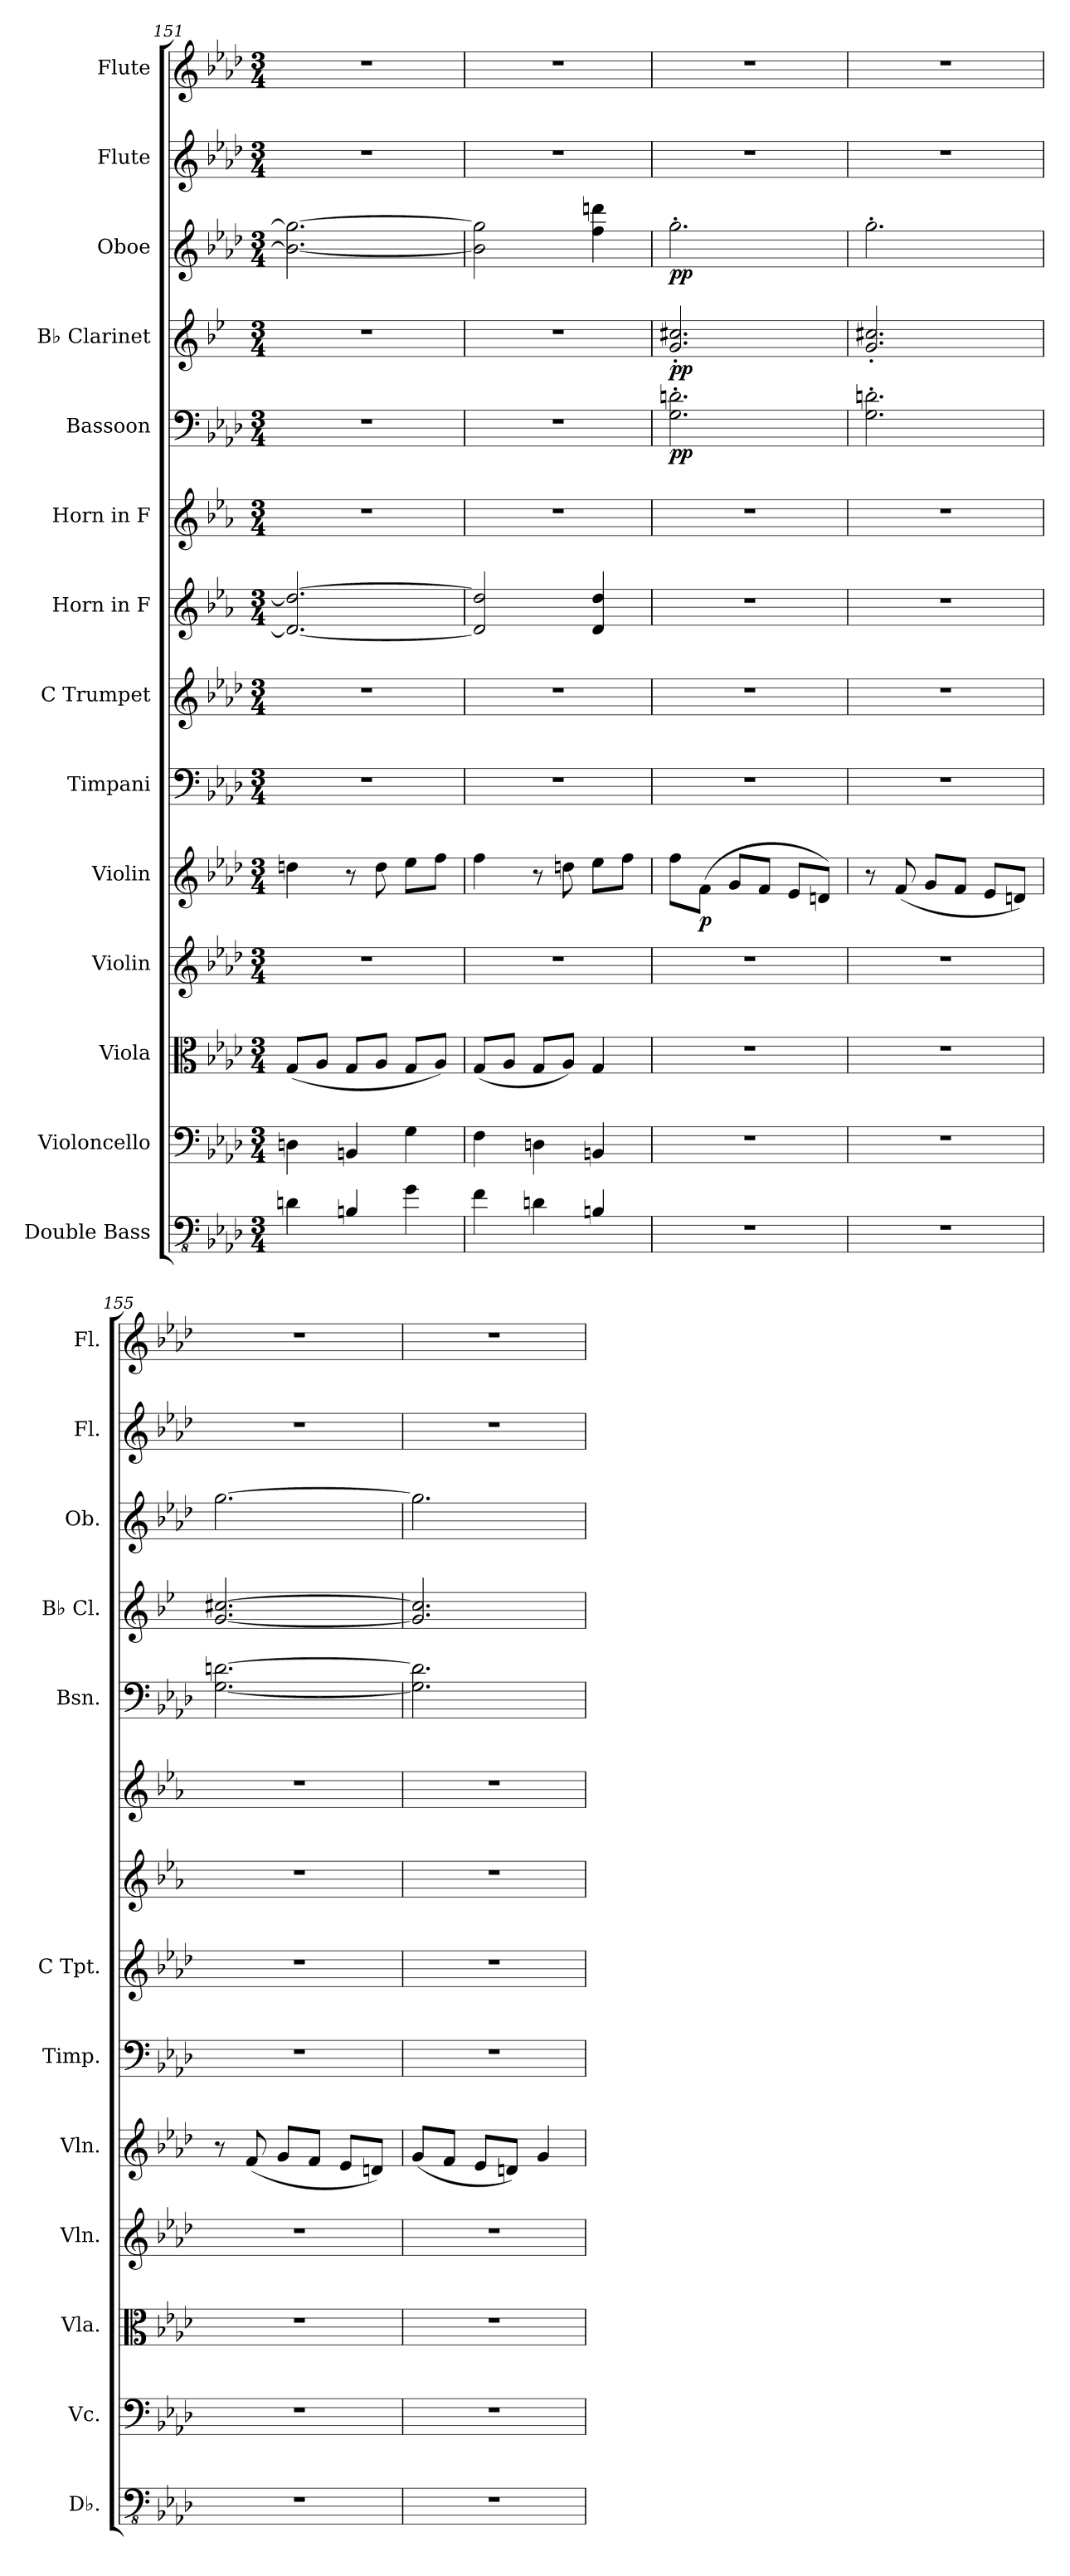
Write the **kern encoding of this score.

**kern	**kern	**kern	**kern	**kern	**dynam	**kern	**kern	**kern	**kern	**kern	**dynam	**kern	**dynam	**kern	**dynam	**kern	**kern
*part14	*part13	*part12	*part11	*part10	*part10	*part9	*part8	*part7	*part6	*part5	*part5	*part4	*part4	*part3	*part3	*part2	*part1
*staff14	*staff13	*staff12	*staff11	*staff10	*staff10	*staff9	*staff8	*staff7	*staff6	*staff5	*staff5	*staff4	*staff4	*staff3	*staff3	*staff2	*staff1
*I"Double Bass	*I"Violoncello	*I"Viola	*I"Violin	*I"Violin	*	*I"Timpani	*I"C Trumpet	*I"Horn in F	*I"Horn in F	*I"Bassoon	*	*I"B♭ Clarinet	*	*I"Oboe	*	*I"Flute	*I"Flute
*I'Db.	*I'Vc.	*I'Vla.	*I'Vln.	*I'Vln.	*	*I'Timp.	*I'C Tpt.	*	*	*I'Bsn.	*	*I'B♭ Cl.	*	*I'Ob.	*	*I'Fl.	*I'Fl.
*clefFv4	*clefF4	*clefC3	*clefG2	*clefG2	*	*clefF4	*clefG2	*clefG2	*clefG2	*clefF4	*	*clefG2	*	*clefG2	*	*clefG2	*clefG2
*ITrd7c12	*	*	*	*	*	*	*	*ITrd4c7	*ITrd4c7	*	*	*ITrd1c2	*	*	*	*	*
*k[b-e-a-d-]	*k[b-e-a-d-]	*k[b-e-a-d-]	*k[b-e-a-d-]	*k[b-e-a-d-]	*	*k[b-e-a-d-]	*k[b-e-a-d-]	*k[b-e-a-d-]	*k[b-e-a-d-]	*k[b-e-a-d-]	*	*k[b-e-a-d-]	*	*k[b-e-a-d-]	*	*k[b-e-a-d-]	*k[b-e-a-d-]
*M3/4	*M3/4	*M3/4	*M3/4	*M3/4	*	*M3/4	*M3/4	*M3/4	*M3/4	*M3/4	*	*M3/4	*	*M3/4	*	*M3/4	*M3/4
=151	=151	=151	=151	=151	=151	=151	=151	=151	=151	=151	=151	=151	=151	=151	=151	=151	=151
4DDn\	4Dn\	(8G/L	2.r	4ddn\	.	2.r	2.r	2.G/_ 2.g/_	2.r	2.r	.	2.r	.	2.b\_ 2.gg\_	.	2.r	2.r
.	.	8A-/J	.	.	.	.	.	.	.	.	.	.	.	.	.	.	.
4BBBn/	4BBn/	8G/L	.	8r	.	.	.	.	.	.	.	.	.	.	.	.	.
.	.	8A-/J	.	8dd\	.	.	.	.	.	.	.	.	.	.	.	.	.
4GG\	4G\	8G/L	.	8ee-\L	.	.	.	.	.	.	.	.	.	.	.	.	.
.	.	8A-/J)	.	8ff\J	.	.	.	.	.	.	.	.	.	.	.	.	.
=152	=152	=152	=152	=152	=152	=152	=152	=152	=152	=152	=152	=152	=152	=152	=152	=152	=152
4FF\	4F\	(8G/L	2.r	4ff\	.	2.r	2.r	2G/] 2g/]	2.r	2.r	.	2.r	.	2b\] 2gg\]	.	2.r	2.r
.	.	8A-/J	.	.	.	.	.	.	.	.	.	.	.	.	.	.	.
4DDn\	4Dn\	8G/L	.	8r	.	.	.	.	.	.	.	.	.	.	.	.	.
.	.	8A-/J)	.	8ddn\	.	.	.	.	.	.	.	.	.	.	.	.	.
4BBBn/	4BBn/	4G/	.	8ee-\L	.	.	.	4G/ 4g/	.	.	.	.	.	4ff\ 4dddn\	.	.	.
.	.	.	.	8ff\J	.	.	.	.	.	.	.	.	.	.	.	.	.
!!LO:PB:g=z
=153	=153	=153	=153	=153	=153	=153	=153	=153	=153	=153	=153	=153	=153	=153	=153	=153	=153
!	!	!	!	!	!	!	!	!	!	!	!LO:DY:b	!	!LO:DY:b	!	!LO:DY:b	!	!
2.r	2.r	2.r	2.r	8ff\L	.	2.r	2.r	2.r	2.r	2.G\' 2.dn\'	pp	2.f/' 2.bn/'	pp	2.gg'\	pp	2.r	2.r
!	!	!	!	!	!LO:DY:b	!	!	!	!	!	!	!	!	!	!	!	!
.	.	.	.	(8f\J	p	.	.	.	.	.	.	.	.	.	.	.	.
.	.	.	.	8g/L	.	.	.	.	.	.	.	.	.	.	.	.	.
.	.	.	.	8f/J	.	.	.	.	.	.	.	.	.	.	.	.	.
.	.	.	.	8e-/L	.	.	.	.	.	.	.	.	.	.	.	.	.
.	.	.	.	8dn/J)	.	.	.	.	.	.	.	.	.	.	.	.	.
=154	=154	=154	=154	=154	=154	=154	=154	=154	=154	=154	=154	=154	=154	=154	=154	=154	=154
2.r	2.r	2.r	2.r	8r	.	2.r	2.r	2.r	2.r	2.G\' 2.dn\'	.	2.f/' 2.bn/'	.	2.gg'\	.	2.r	2.r
.	.	.	.	(8f/	.	.	.	.	.	.	.	.	.	.	.	.	.
.	.	.	.	8g/L	.	.	.	.	.	.	.	.	.	.	.	.	.
.	.	.	.	8f/J	.	.	.	.	.	.	.	.	.	.	.	.	.
.	.	.	.	8e-/L	.	.	.	.	.	.	.	.	.	.	.	.	.
.	.	.	.	8dn/J)	.	.	.	.	.	.	.	.	.	.	.	.	.
=155	=155	=155	=155	=155	=155	=155	=155	=155	=155	=155	=155	=155	=155	=155	=155	=155	=155
2.r	2.r	2.r	2.r	8r	.	2.r	2.r	2.r	2.r	[2.G\ [2.dn\	.	[2.f/ [2.bn/	.	[2.gg\	.	2.r	2.r
.	.	.	.	(8f/	.	.	.	.	.	.	.	.	.	.	.	.	.
.	.	.	.	8g/L	.	.	.	.	.	.	.	.	.	.	.	.	.
.	.	.	.	8f/J	.	.	.	.	.	.	.	.	.	.	.	.	.
.	.	.	.	8e-/L	.	.	.	.	.	.	.	.	.	.	.	.	.
.	.	.	.	8dn/J)	.	.	.	.	.	.	.	.	.	.	.	.	.
=156	=156	=156	=156	=156	=156	=156	=156	=156	=156	=156	=156	=156	=156	=156	=156	=156	=156
2.r	2.r	2.r	2.r	(8g/L	.	2.r	2.r	2.r	2.r	2.G\] 2.d\]	.	2.f/] 2.b/]	.	2.gg\]	.	2.r	2.r
.	.	.	.	8f/J	.	.	.	.	.	.	.	.	.	.	.	.	.
.	.	.	.	8e-/L	.	.	.	.	.	.	.	.	.	.	.	.	.
.	.	.	.	8dn/J)	.	.	.	.	.	.	.	.	.	.	.	.	.
.	.	.	.	4g/	.	.	.	.	.	.	.	.	.	.	.	.	.
=	=	=	=	=	=	=	=	=	=	=	=	=	=	=	=	=	=
*-	*-	*-	*-	*-	*-	*-	*-	*-	*-	*-	*-	*-	*-	*-	*-	*-	*-
